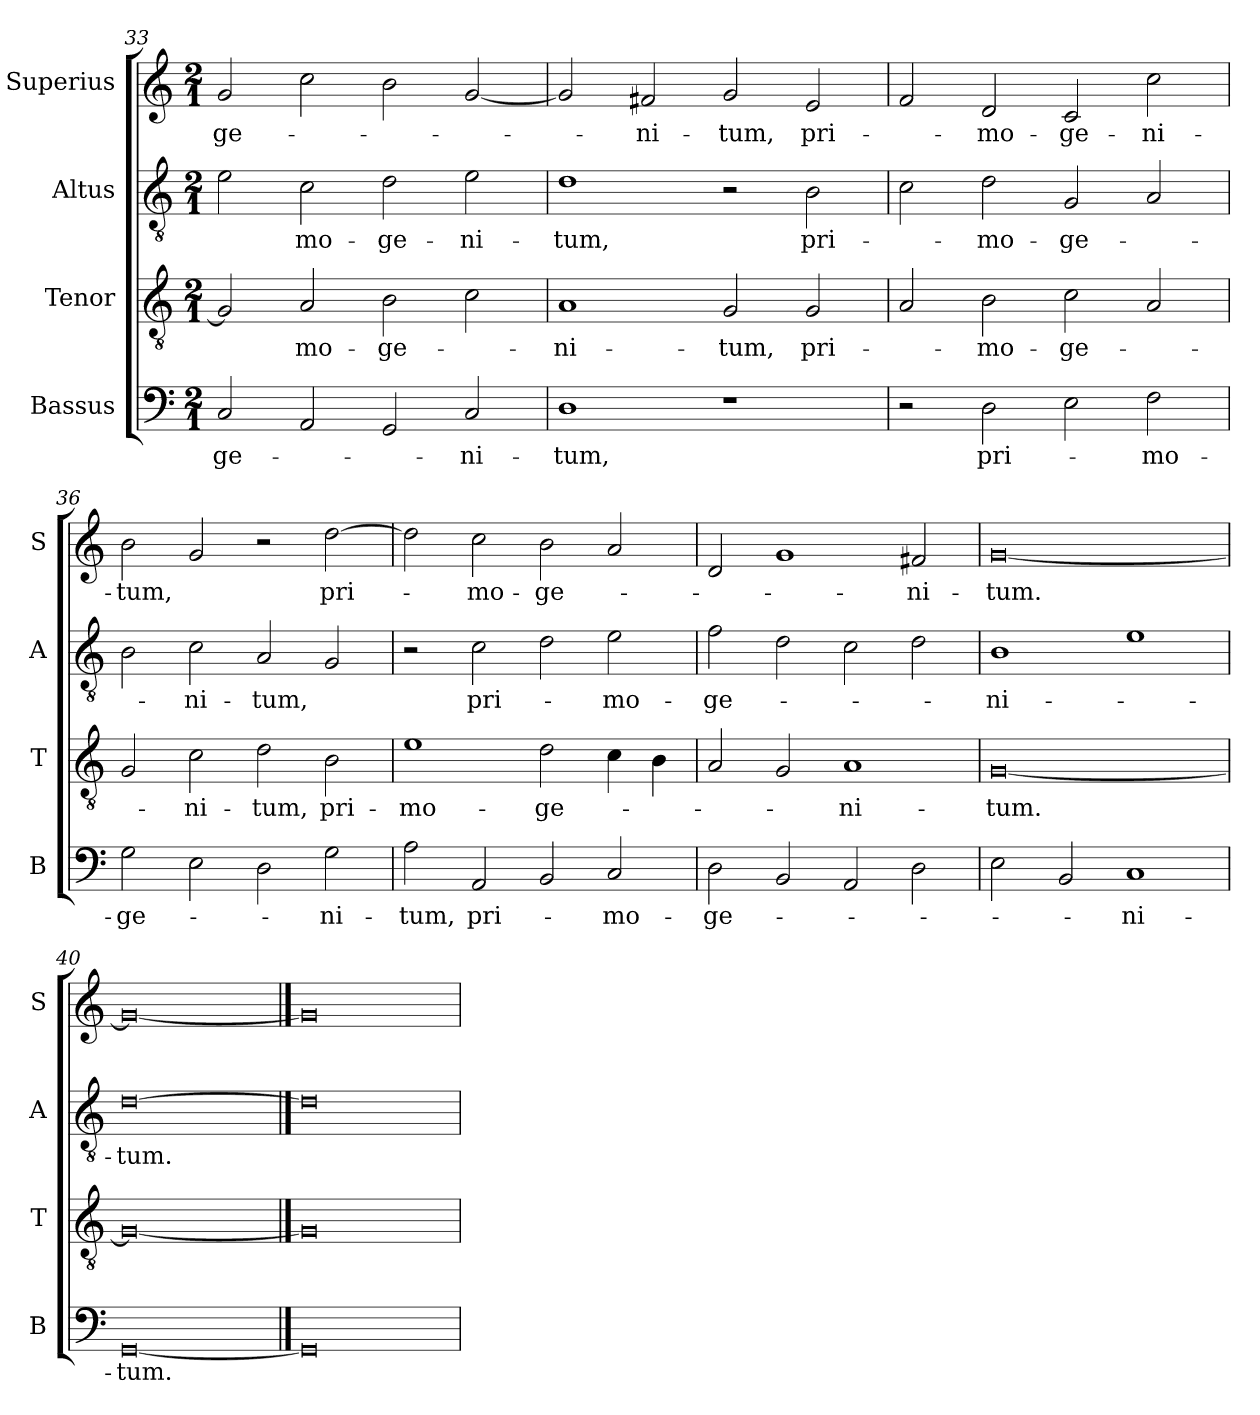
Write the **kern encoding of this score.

**kern	**text	**kern	**text	**kern	**text	**kern	**text
*part4	*part4	*part3	*part3	*part2	*part2	*part1	*part1
*staff4	*staff4	*staff3	*staff3	*staff2	*staff2	*staff1	*staff1
*I"Bassus	*	*I"Tenor	*	*I"Altus	*	*I"Superius	*
*I'B	*	*I'T	*	*I'A	*	*I'S	*
*clefF4	*	*clefGv2	*	*clefGv2	*	*clefG2	*
*k[]	*	*k[]	*	*k[]	*	*k[]	*
*M2/1	*	*M2/1	*	*M2/1	*	*M2/1	*
=33	=33	=33	=33	=33	=33	=33	=33
2C	-ge-	2G]	.	2e	.	2g	-ge-
2AA	.	2A	-mo-	2c	-mo-	2cc	.
2GG	.	2B	-ge-	2d	-ge-	2b	.
2C	-ni-	2c	.	2e	-ni-	[2g	.
=34	=34	=34	=34	=34	=34	=34	=34
1D	-tum,	1A	-ni-	1d	-tum,	2g]	.
.	.	.	.	.	.	2f#X	-ni-
1r	.	2G	-tum,	2r	.	2g	-tum,
.	.	2G	pri-	2B	pri-	2e	pri-
=35	=35	=35	=35	=35	=35	=35	=35
2r	.	2A	.	2c	.	2f	.
2D	pri-	2B	-mo-	2d	-mo-	2d	-mo-
2E	.	2c	-ge-	2G	-ge-	2c	-ge-
2F	-mo-	2A	.	2A	.	2cc	-ni-
=36	=36	=36	=36	=36	=36	=36	=36
2G	-ge-	2G	.	2B	.	2b	-tum,
2E	.	2c	-ni-	2c	-ni-	2g	.
2D	.	2d	-tum,	2A	-tum,	2r	.
2G	-ni-	2B	pri-	2G	.	[2dd	pri-
=37	=37	=37	=37	=37	=37	=37	=37
2A	-tum,	1e	-mo-	2r	.	2dd]	.
2AA	pri-	.	.	2c	pri-	2cc	-mo-
2BB	.	2d	-ge-	2d	.	2b	-ge-
2C	-mo-	4c	.	2e	-mo-	2a	.
.	.	4B	.	.	.	.	.
=38	=38	=38	=38	=38	=38	=38	=38
2D	-ge-	2A	.	2f	-ge-	2d	.
2BB	.	2G	.	2d	.	1g	.
2AA	.	1A	-ni-	2c	.	.	.
2D	.	.	.	2d	.	2f#X	-ni-
=39	=39	=39	=39	=39	=39	=39	=39
2E	.	[0G	-tum.	1B	-ni-	[0g	-tum.
2BB	.	.	.	.	.	.	.
1C	-ni-	.	.	1e	.	.	.
=40	=40	=40	=40	=40	=40	=40	=40
[0GG	-tum.	0G_	.	[0d	-tum.	0g_	.
==41	==41	==41	==41	==41	==41	==41	==41
0GG]	.	0G]	.	0d]	.	0g]	.
=	=	=	=	=	=	=	=
*-	*-	*-	*-	*-	*-	*-	*-
